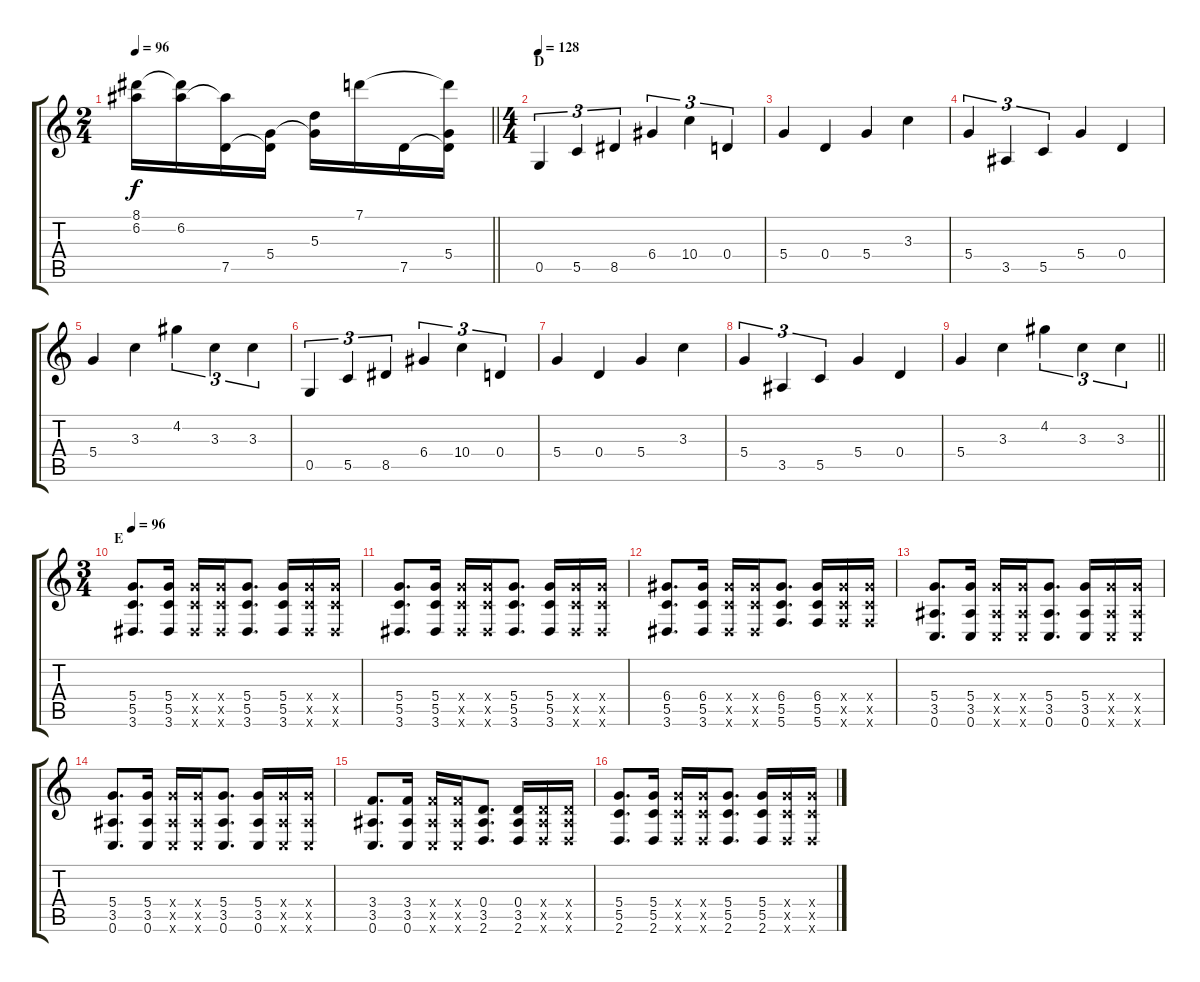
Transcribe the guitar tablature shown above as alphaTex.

\track "" {instrument distortionguitar}
\staff {score tabs}
\tuning (G4 E4 A3 D3 G2 C2) {hide}
\ts (2 4)
\tempo 96
\clef g2
\barLineRight lightlight
\ks c
(8.1 6.2{t}).16{dy f} (8.1{t} 6.2).16 (6.2{t} 7.5).16 (5.4 7.5{t}).16 (5.3 5.4{t}).16 7.1.16 7.5.16 (7.1{t} 5.4 7.5{t}).16 |
\ts (4 4)
\section ("" "D")
\tempo 128
0.5.4{tu (3 2)} 5.5.4{tu (3 2)} 8.5.4{tu (3 2)} 6.4.4{tu (3 2)} 10.4.4{tu (3 2)} 0.4.4{tu (3 2)} |
5.4.4 0.4.4 5.4.4 3.3.4 |
5.4.4{tu (3 2)} 3.5.4{tu (3 2)} 5.5.4{tu (3 2)} 5.4.4 0.4.4 |
5.4.4 3.3.4 4.2.4{tu (3 2)} 3.3.4{tu (3 2)} 3.3.4{tu (3 2)} |
0.5.4{tu (3 2)} 5.5.4{tu (3 2)} 8.5.4{tu (3 2)} 6.4.4{tu (3 2)} 10.4.4{tu (3 2)} 0.4.4{tu (3 2)} |
5.4.4 0.4.4 5.4.4 3.3.4 |
5.4.4{tu (3 2)} 3.5.4{tu (3 2)} 5.5.4{tu (3 2)} 5.4.4 0.4.4 |
\barLineRight lightlight
5.4.4 3.3.4 4.2.4{tu (3 2)} 3.3.4{tu (3 2)} 3.3.4{tu (3 2)} |
\ts (3 4)
\section ("" "E")
\tempo 96
(5.4 5.5 3.6).8{d} (5.4 5.5 3.6).16 (5.4{x} 5.5{x} 3.6{x}).16 (5.4{x} 5.5{x} 3.6{x}).16 (5.4 5.5 3.6).8{d} (5.4 5.5 3.6).16 (5.4{x} 5.5{x} 3.6{x}).16 (5.4{x} 5.5{x} 3.6{x}).16 |
(5.4 5.5 3.6).8{d} (5.4 5.5 3.6).16 (5.4{x} 5.5{x} 3.6{x}).16 (5.4{x} 5.5{x} 3.6{x}).16 (5.4 5.5 3.6).8{d} (5.4 5.5 3.6).16 (5.4{x} 5.5{x} 3.6{x}).16 (5.4{x} 5.5{x} 3.6{x}).16 |
(6.4 5.5 3.6).8{d} (6.4 5.5 3.6).16 (6.4{x} 5.5{x} 3.6{x}).16 (6.4{x} 5.5{x} 3.6{x}).16 (6.4 5.5 5.6).8{d} (6.4 5.5 5.6).16 (6.4{x} 5.5{x} 5.6{x}).16 (6.4{x} 5.5{x} 5.6{x}).16 |
(5.4 3.5 0.6).8{d} (5.4 3.5 0.6).16 (5.4{x} 3.5{x} 0.6{x}).16 (5.4{x} 3.5{x} 0.6{x}).16 (5.4 3.5 0.6).8{d} (5.4 3.5 0.6).16 (5.4{x} 3.5{x} 0.6{x}).16 (5.4{x} 3.5{x} 0.6{x}).16 |
(5.4 3.5 0.6).8{d} (5.4 3.5 0.6).16 (5.4{x} 3.5{x} 0.6{x}).16 (5.4{x} 3.5{x} 0.6{x}).16 (5.4 3.5 0.6).8{d} (5.4 3.5 0.6).16 (5.4{x} 3.5{x} 0.6{x}).16 (5.4{x} 3.5{x} 0.6{x}).16 |
(3.4 3.5 0.6).8{d} (3.4 3.5 0.6).16 (3.4{x} 3.5{x} 0.6{x}).16 (3.4{x} 3.5{x} 0.6{x}).16 (0.4 3.5 2.6).8{d} (0.4 3.5 2.6).16 (0.4{x} 3.5{x} 2.6{x}).16 (0.4{x} 3.5{x} 2.6{x}).16 |
(5.4 5.5 2.6).8{d} (5.4 5.5 2.6).16 (5.4{x} 5.5{x} 2.6{x}).16 (5.4{x} 5.5{x} 2.6{x}).16 (5.4 5.5 2.6).8{d} (5.4 5.5 2.6).16 (5.4{x} 5.5{x} 2.6{x}).16 (5.4{x} 5.5{x} 2.6{x}).16
